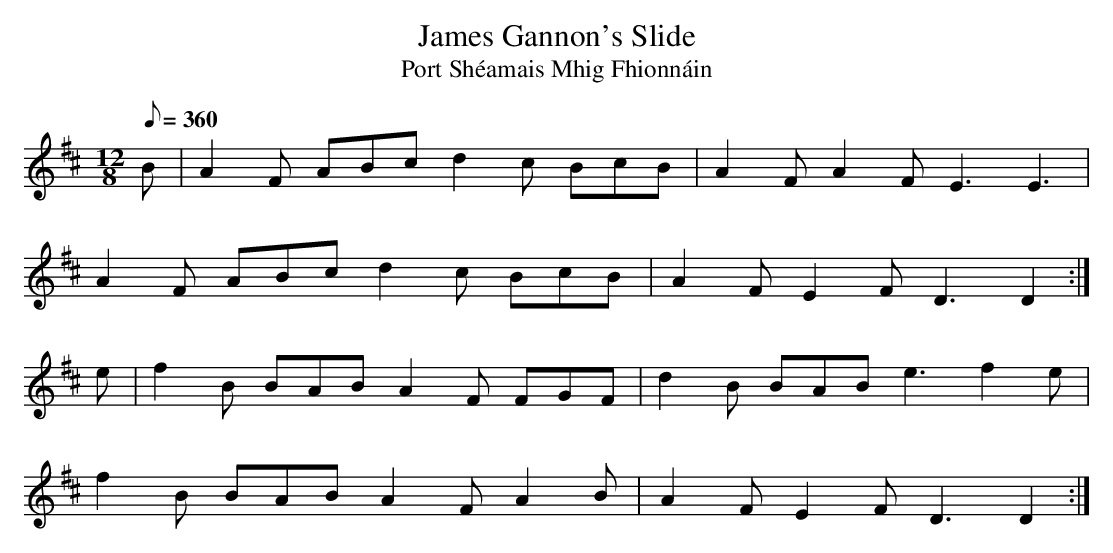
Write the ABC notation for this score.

X:1
T: James Gannon's Slide
T: Port Sh\'eamais Mhig Fhionn\'ain
L: 1/8
M: 12/8
Q: 360
K: D
B|A2F ABc d2c BcB|A2F A2F E3 E3|
A2F ABc d2c BcB|A2F E2F D3 D2 :|
e|f2B BAB A2F FGF|d2B BAB e3 f2e|
f2B BAB A2F A2B|A2F E2F D3 D2 :|
